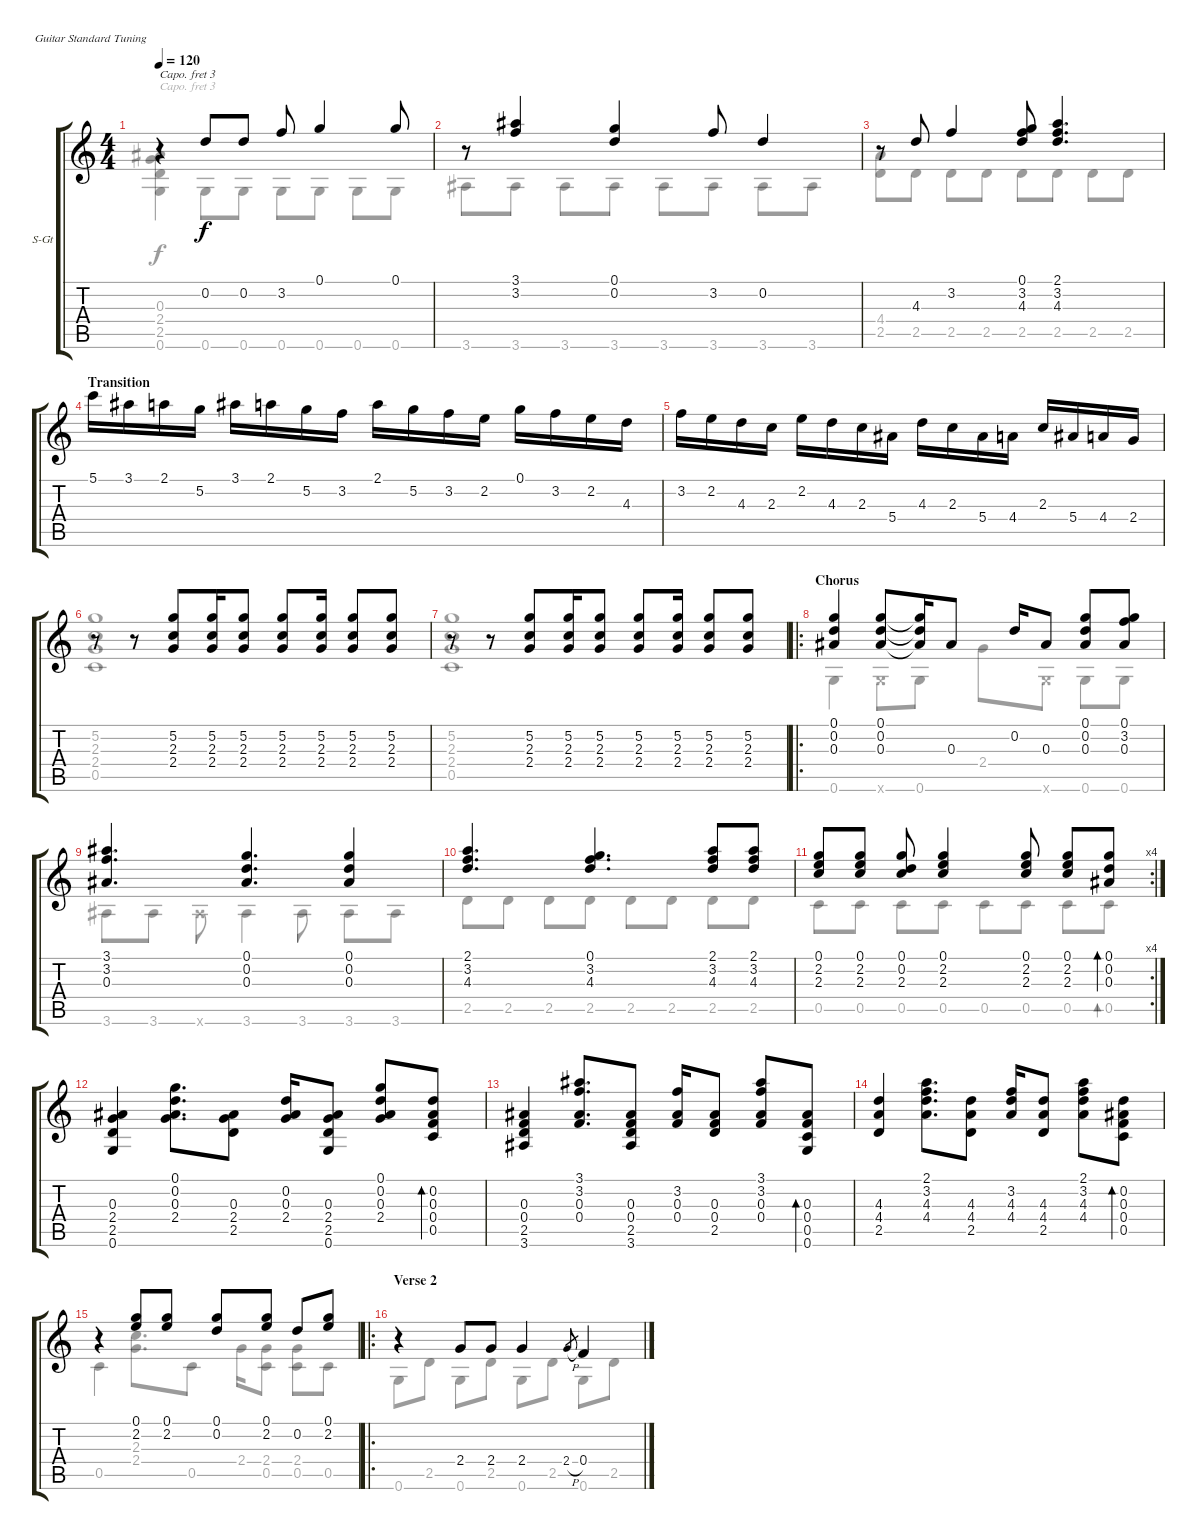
\defaultSystemsLayout 4
\bracketExtendMode groupsimilarinstruments
\firstSystemTrackNameOrientation horizontal
\otherSystemsTrackNameOrientation horizontal
\track ("Steel Guitar Solo" "S-Gt") {instrument acousticguitarsteel}
\staff {score tabs}
\capo 3
\tuning (E4 B3 G3 D3 A2 E2)
\voice
\ts (4 4)
\tempo 120
\clef g2
\ks c
r.4{dy f} 0.2.8 0.2.8 3.2.8 0.1.4 0.1.8 |
r.8 (3.1 3.2).4 (0.2 0.1).4 3.2.8 0.2.4 |
r.8 4.3.8 3.2.4 (4.3 3.2 0.1).8 (2.1 3.2 4.3).4{d} |
\section ("" "Transition")
5.1.16 3.1.16 2.1.16 5.2.16 3.1.16 2.1.16 5.2.16 3.2.16 2.1.16 5.2.16 3.2.16 2.2.16 0.1.16 3.2.16 2.2.16 4.3.16 |
3.2.16 2.2.16 4.3.16 2.3.16 2.2.16 4.3.16 2.3.16 5.4.16 4.3.16 2.3.16 5.4.16 4.4.16 2.3.16 5.4.16 4.4.16 2.4.16 |
r.8 r.8 (5.2 2.3 2.4).8 (5.2 2.4 2.3).16 (5.2 2.3 2.4).8 (5.2 2.4 2.3).8 (5.2 2.3 2.4).16 (5.2 2.3 2.4).8 (5.2 2.3 2.4).8 |
r.8 r.8 (5.2 2.3 2.4).8 (5.2 2.4 2.3).16 (5.2 2.3 2.4).8 (5.2 2.4 2.3).8 (5.2 2.3 2.4).16 (5.2 2.3 2.4).8 (5.2 2.3 2.4).8 |
\ro
\section ("" "Chorus")
(0.1 0.3 0.2).4 (0.3 0.2 0.1).8 (0.3{t} 0.2{t} 0.1{t}).16 0.3.8 0.2.16 0.3.8 (0.1 0.2 0.3).8 (3.2 0.1 0.3).8 |
(3.1 3.2 0.3).4{d} (0.3 0.2 0.1).4{d} (0.1 0.2 0.3).4 |
(3.2 4.3 2.1).4{d} (0.1 3.2 4.3).4{d} (4.3 3.2 2.1).8 (4.3 3.2 2.1).8 |
\rc 4
(2.3 2.2 0.1).8 (2.2 2.3 0.1).8 (0.1 0.2 2.3).8 (2.3 2.2 0.1).4 (0.1 2.2 2.3).8 (2.3 2.2 0.1).8 (0.1 0.2 0.3).8{bd 30} |
(0.6 2.5 2.4 0.3).4 (0.2 0.3 2.4 0.1).8{d} (2.5 2.4 0.3).8 (0.2 0.3 2.4).16 (2.4 0.3 2.5 0.6).8 (2.4 0.2 0.3 0.1).8 (0.2 0.3 0.4 0.5).8{bd 30} |
(3.6 2.5 0.3 0.4).4 (3.2 0.3 3.1 0.4).8{d} (2.5 0.3 0.4 3.6).8 (3.2 0.3 0.4).16 (0.3 2.5 0.4).8 (3.2 0.3 3.1 0.4).8 (0.3 0.5 0.4 0.6).8{bd 30} |
(2.5 4.4 4.3).4 (3.2 4.3 4.4 2.1).8{d} (2.5 4.4 4.3).8 (3.2 4.3 4.4).16 (4.4 4.3 2.5).8 (4.4 3.2 4.3 2.1).8 (0.2 0.3 0.4 0.5).8{bd 30} |
r.4 (2.2 0.1).8 (2.2 0.1).8 (0.2 0.1).8 (2.2 0.1).8 0.2.8 (0.1 2.2).8 |
\ro
\section ("" "Verse 2")
r.4 2.4.8 2.4.8 2.4.4 2.4{h}.8{gr} 0.4.4
\voice
\clef g2
\ottava regular
\simile none
\ks c
(0.6 2.5 2.4 0.3).4{dy f} 0.6.8 0.6.8 0.6.8 0.6.8 0.6.8 0.6.8 |
3.6.8 3.6.8 3.6.8 3.6.8 3.6.8 3.6.8 3.6.8 3.6.8 |
(2.5 4.4).8 2.5.8 2.5.8 2.5.8 2.5.8 2.5.8 2.5.8 2.5.8 |
|
|
(2.4 0.5 5.2 2.3).1 |
(2.3 2.4 0.5 5.2).1 |
0.6.4 0.6{x}.8 0.6.8 2.4.8 0.6{x}.8 0.6.8 0.6.8 |
3.6.8 3.6.8 3.6{x}.8 3.6.4 3.6.8 3.6.8 3.6.8 |
2.5.8 2.5.8 2.5.8 2.5.8 2.5.8 2.5.8 2.5.8 2.5.8 |
0.5.8 0.5.8 0.5.8 0.5.8 0.5.8 0.5.8 0.5.8 0.5.8{bd 30} |
|
|
|
0.5.4 (2.4 2.3).8{d} 0.5.8 2.4.16 (0.5 2.4).8 (2.4 0.5).8 0.5.8 |
0.6.8 2.5.8 0.6.8 2.5.8 0.6.8 2.5.8 0.6.8 2.5.8
